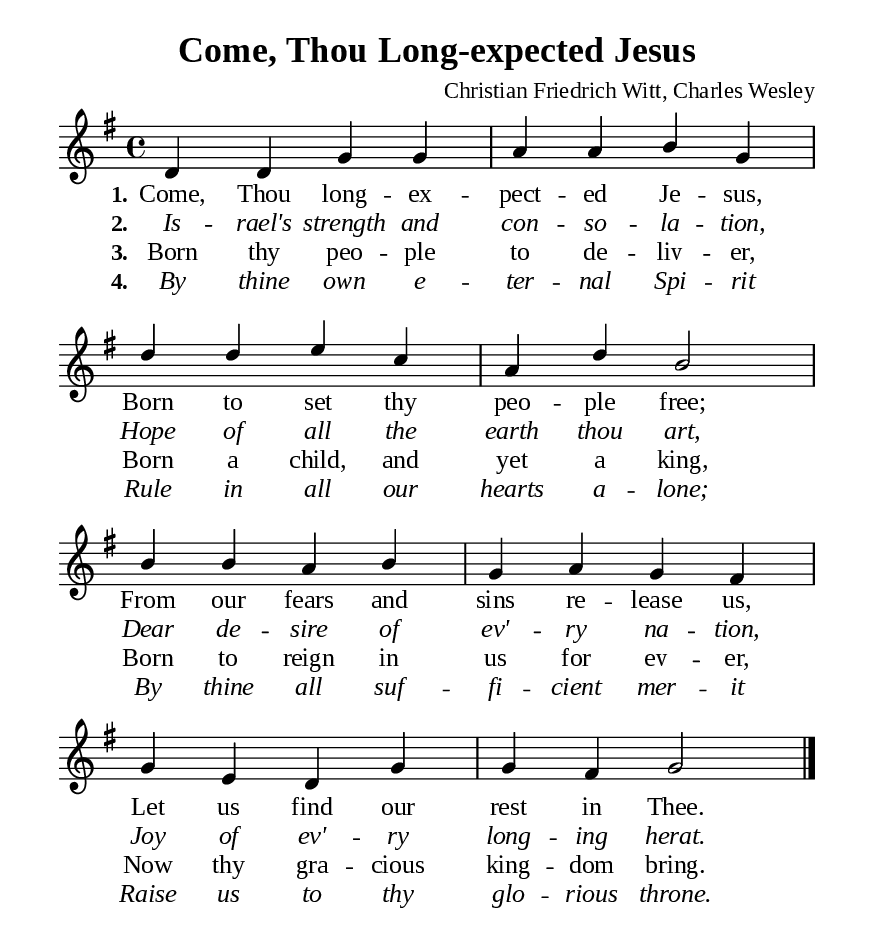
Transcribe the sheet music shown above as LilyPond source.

\version "2.18.2"

\header {
  title = "Come, Thou Long-expected Jesus"
  composer = "Christian Friedrich Witt, Charles Wesley"
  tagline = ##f
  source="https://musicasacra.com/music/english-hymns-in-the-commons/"
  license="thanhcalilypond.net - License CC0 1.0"
}

global= {
  \key g \major
  \time 4/4
  \override Score.BarNumber.break-visibility = ##(#f #f #f)
  \override Lyrics.LyricSpace.minimum-distance = #3.0
}

\paper {
  #(set-paper-size "a5")
  top-margin = 10\mm
  bottom-margin = 5\mm
  left-margin = 10\mm
  right-margin = 10\mm
  indent = #0
  #(define fonts
	 (make-pango-font-tree "Liberation Serif"
	 		       "Liberation Serif"
			       "Liberation Serif"
			       (/ 20 20)))
  system-system-spacing = #'((basic-distance . 3) (padding . 3))
}

printItalic = \with {
  \override LyricText.font-shape = #'italic
}

% Verse music
musicVerseSoprano = \relative c' {
  d4 d g g |
  a a b g |
  d' d e c |
  a d b2 |
  b4 b a b |
  g a g fis |
  g e d g |
  g fis g2 \bar "|."
}

% Verse lyrics
verseOne = \lyricmode {
  \set stanza = #"1."
  Come, Thou long -- ex -- pect -- ed Je -- sus,
  Born to set thy peo -- ple free;
  From our fears and sins re -- lease us,
  Let us find our rest in Thee.
}

verseTwo = \lyricmode {
  \set stanza = #"2."
  Is -- rael's strength and con -- so -- la -- tion,
  Hope of all the earth thou art,
  Dear de -- sire of ev' -- ry na -- tion,
  Joy of ev' -- ry long -- ing herat.
}

verseThree = \lyricmode {
  \set stanza = #"3."
  Born thy peo -- ple to de -- liv -- er,
  Born a child, and yet a king,
  Born to reign in us for ev -- er,
  Now thy gra -- cious king -- dom bring.
}

verseFour = \lyricmode {
  \set stanza = #"4."
  By thine own e -- ter -- nal Spi -- rit
  Rule in all our hearts a -- lone;
  By thine all suf -- fi -- cient mer -- it
  Raise us to thy glo -- rious throne.
}

% Layout
\score {
    \new ChoirStaff <<
      \new Staff <<
        \clef "treble"
        \new Voice = "sopranos" { \global \stemUp \slurUp \musicVerseSoprano }
      >>
      \new Lyrics \lyricsto sopranos \verseOne
      \new Lyrics \printItalic \lyricsto sopranos \verseTwo
      \new Lyrics \lyricsto sopranos \verseThree
      \new Lyrics \printItalic \lyricsto sopranos \verseFour
    >>
}
